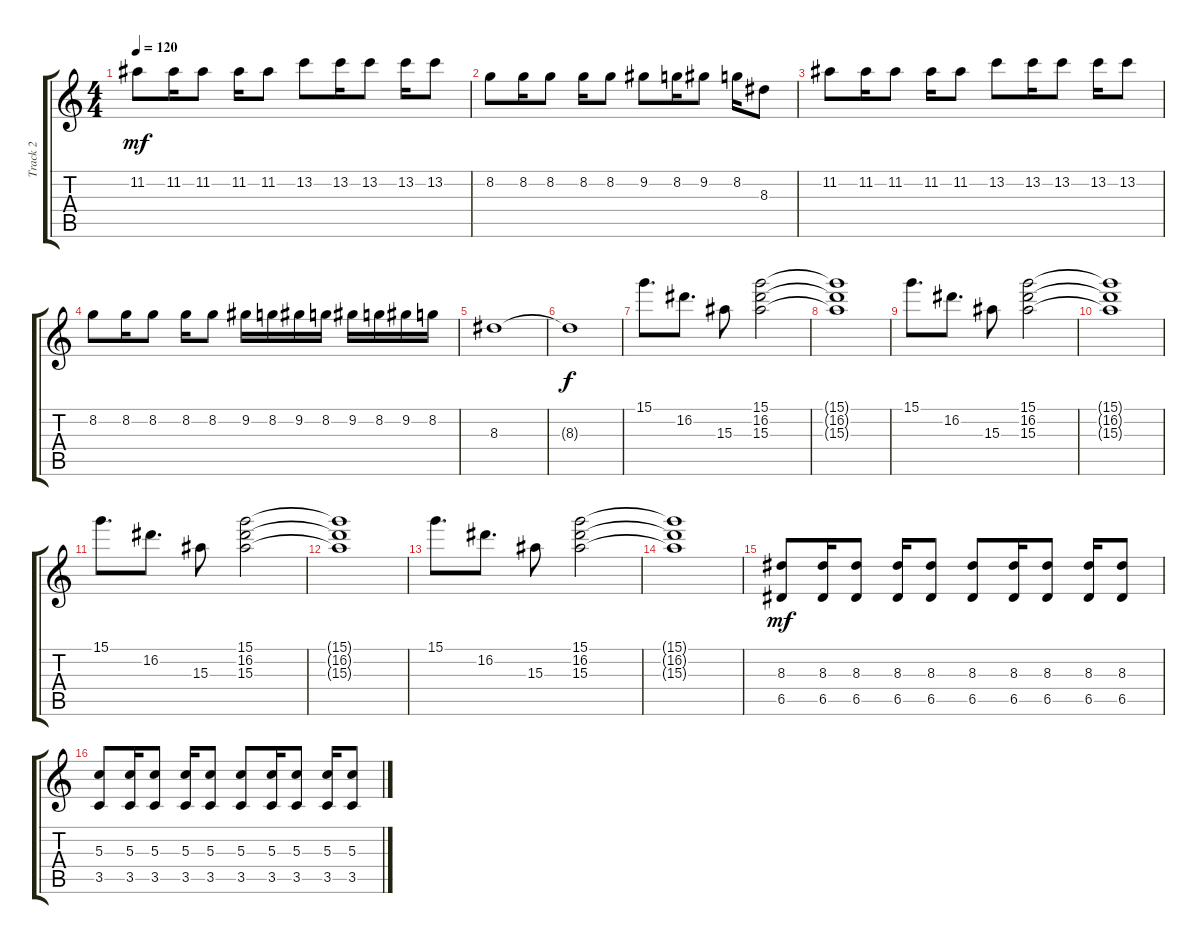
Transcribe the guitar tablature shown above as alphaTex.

\track ("Track 2" "Track 2") {instrument overdrivenguitar}
\staff {score tabs}
\tuning (E4 B3 G3 D3 A2 E2) {hide}
\ts (4 4)
\tempo 120
\clef g2
\ks c
11.2.8{dy mf} 11.2.16 11.2.8 11.2.16 11.2.8 13.2.8 13.2.16 13.2.8 13.2.16 13.2.8 |
8.2.8 8.2.16 8.2.8 8.2.16 8.2.8 9.2.8 8.2.16 9.2.8 8.2.16 8.3.8 |
11.2.8 11.2.16 11.2.8 11.2.16 11.2.8 13.2.8 13.2.16 13.2.8 13.2.16 13.2.8 |
8.2.8 8.2.16 8.2.8 8.2.16 8.2.8 9.2.16 8.2.16 9.2.16 8.2.16 9.2.16 8.2.16 9.2.16 8.2.16 |
8.3.1 |
8.3{t}.1{dy f} |
15.1.8{d} 16.2.8{d} 15.3.8 (15.1 16.2 15.3).2 |
(15.1{t} 16.2{t} 15.3{t}).1 |
15.1.8{d} 16.2.8{d} 15.3.8 (15.1 16.2 15.3).2 |
(15.1{t} 16.2{t} 15.3{t}).1 |
15.1.8{d} 16.2.8{d} 15.3.8 (15.1 16.2 15.3).2 |
(15.1{t} 16.2{t} 15.3{t}).1 |
15.1.8{d} 16.2.8{d} 15.3.8 (15.1 16.2 15.3).2 |
(15.1{t} 16.2{t} 15.3{t}).1 |
(8.3 6.5).8{dy mf} (8.3 6.5).16 (8.3 6.5).8 (8.3 6.5).16 (8.3 6.5).8 (8.3 6.5).8 (8.3 6.5).16 (8.3 6.5).8 (8.3 6.5).16 (8.3 6.5).8 |
(5.3 3.5).8 (5.3 3.5).16 (5.3 3.5).8 (5.3 3.5).16 (5.3 3.5).8 (5.3 3.5).8 (5.3 3.5).16 (5.3 3.5).8 (5.3 3.5).16 (5.3 3.5).8
